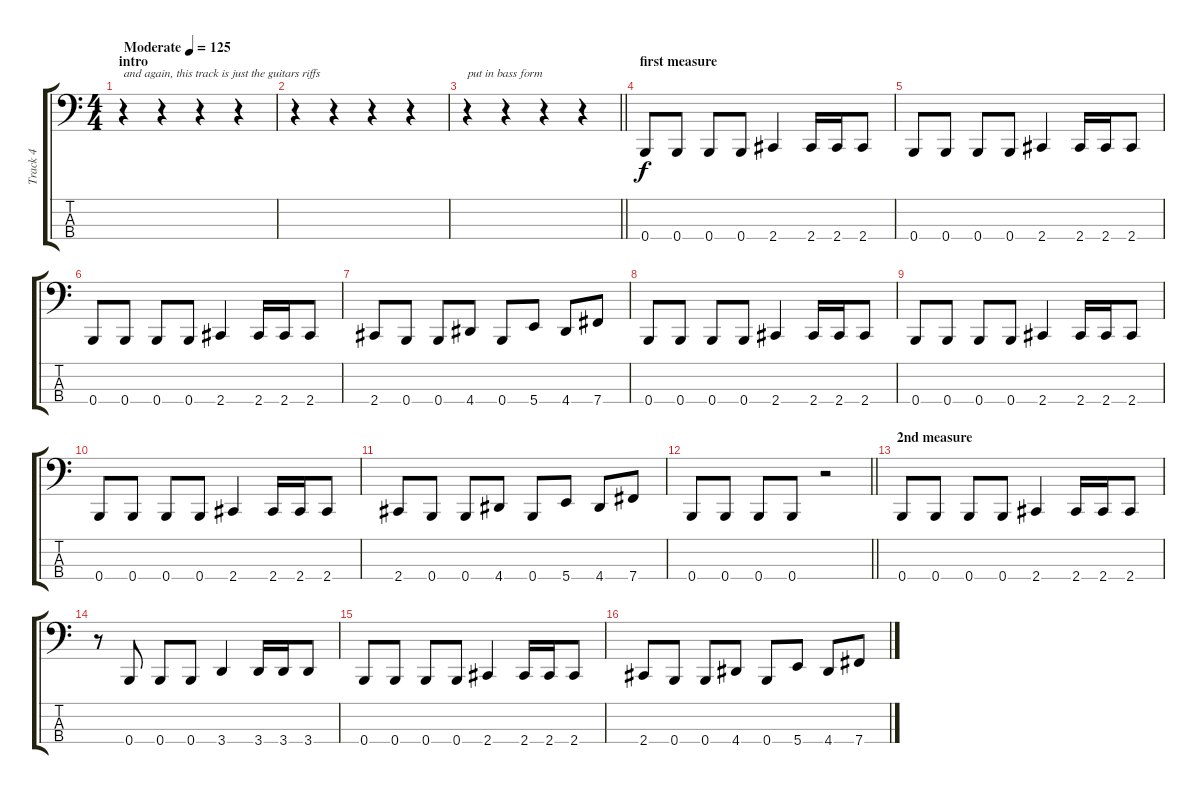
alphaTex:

\track ("Track 4" "Track 4") {instrument electricbasspick}
\staff {score tabs}
\tuning (D2 A1 E1 B0) {hide}
\ts (4 4)
\section ("" "intro")
\tempo (125 "Moderate")
\clef f4
\ks c
r.4{txt "and again, this track is just the guitars riffs" dy f instrument electricbasspick} r.4 r.4 r.4 |
r.4 r.4 r.4 r.4 |
\barLineRight lightlight
r.4{txt "put in bass form"} r.4 r.4 r.4 |
\section ("" "first measure")
0.4.8 0.4.8 0.4.8 0.4.8 2.4.4 2.4.16 2.4.16 2.4.8 |
0.4.8 0.4.8 0.4.8 0.4.8 2.4.4 2.4.16 2.4.16 2.4.8 |
0.4.8 0.4.8 0.4.8 0.4.8 2.4.4 2.4.16 2.4.16 2.4.8 |
2.4.8 0.4.8 0.4.8 4.4.8 0.4.8 5.4.8 4.4.8 7.4.8 |
0.4.8 0.4.8 0.4.8 0.4.8 2.4.4 2.4.16 2.4.16 2.4.8 |
0.4.8 0.4.8 0.4.8 0.4.8 2.4.4 2.4.16 2.4.16 2.4.8 |
0.4.8 0.4.8 0.4.8 0.4.8 2.4.4 2.4.16 2.4.16 2.4.8 |
2.4.8 0.4.8 0.4.8 4.4.8 0.4.8 5.4.8 4.4.8 7.4.8 |
\barLineRight lightlight
0.4.8 0.4.8 0.4.8 0.4.8 r.2 |
\section ("" "2nd measure")
0.4.8 0.4.8 0.4.8 0.4.8 2.4.4 2.4.16 2.4.16 2.4.8 |
r.8 0.4.8 0.4.8 0.4.8 3.4.4 3.4.16 3.4.16 3.4.8 |
0.4.8 0.4.8 0.4.8 0.4.8 2.4.4 2.4.16 2.4.16 2.4.8 |
2.4.8 0.4.8 0.4.8 4.4.8 0.4.8 5.4.8 4.4.8 7.4.8
